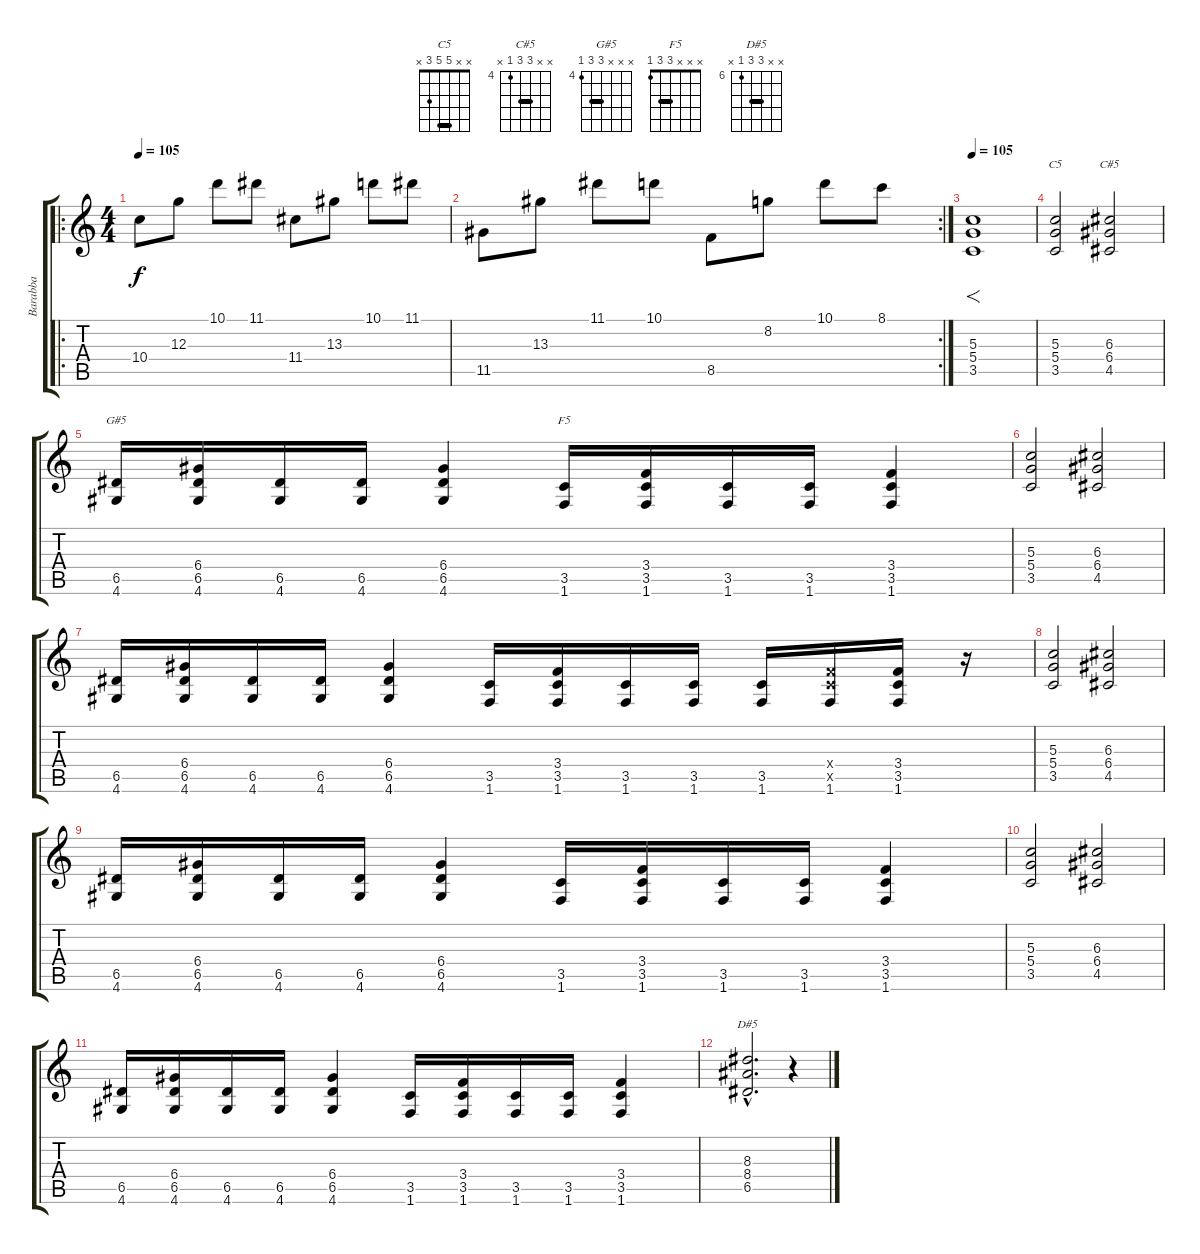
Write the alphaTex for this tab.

\track ("Barabba" "Barabba") {instrument distortionguitar}
\staff {score tabs}
\tuning (E4 B3 G3 D3 A2 E2) {hide}
\chord ("C5" x x 5 5 3 x) {barre 5}
\chord ("C#5" x x 6 6 4 x) {firstfret 4 barre 6}
\chord ("G#5" x x x 6 6 4) {firstfret 4 barre 6}
\chord ("F5" x x x 3 3 1) {barre 3}
\chord ("D#5" x x 8 8 6 x) {firstfret 6 barre 8}
\ro
\ts (4 4)
\tempo 105
\tempo 80
\tempo 105
\clef g2
\ks c
10.4.8{dy f instrument ocarina} 12.3.8 10.1.8 11.1.8 11.4.8 13.3.8 10.1.8 11.1.8 |
\rc 2
11.5.8 13.3.8 11.1.8 10.1.8 8.5.8 8.2.8 10.1.8 8.1.8 |
\tempo 105
(5.3 5.4 3.5).1{f instrument distortionguitar} |
(5.3 5.4 3.5).2{ch "C5"} (6.3 6.4 4.5).2{ch "C#5"} |
(6.5 4.6).16{ch "G#5"} (6.4 6.5 4.6).16 (6.5 4.6).16 (6.5 4.6).16 (6.4 6.5 4.6).4 (3.5 1.6).16{ch "F5"} (3.4 3.5 1.6).16 (3.5 1.6).16 (3.5 1.6).16 (3.4 3.5 1.6).4 |
(5.3 5.4 3.5).2 (6.3 6.4 4.5).2 |
(6.5 4.6).16 (6.4 6.5 4.6).16 (6.5 4.6).16 (6.5 4.6).16 (6.4 6.5 4.6).4 (3.5 1.6).16 (3.4 3.5 1.6).16 (3.5 1.6).16 (3.5 1.6).16 (3.5 1.6).16 (3.4{x} 3.5{x} 1.6).16 (3.4 3.5 1.6).16 r.16 |
(5.3 5.4 3.5).2 (6.3 6.4 4.5).2 |
(6.5 4.6).16 (6.4 6.5 4.6).16 (6.5 4.6).16 (6.5 4.6).16 (6.4 6.5 4.6).4 (3.5 1.6).16 (3.4 3.5 1.6).16 (3.5 1.6).16 (3.5 1.6).16 (3.4 3.5 1.6).4 |
(5.3 5.4 3.5).2 (6.3 6.4 4.5).2 |
(6.5 4.6).16 (6.4 6.5 4.6).16 (6.5 4.6).16 (6.5 4.6).16 (6.4 6.5 4.6).4 (3.5 1.6).16 (3.4 3.5 1.6).16 (3.5 1.6).16 (3.5 1.6).16 (3.4 3.5 1.6).4 |
(8.3{hac} 8.4{hac} 6.5{hac}).2{d ch "D#5"} r.4
